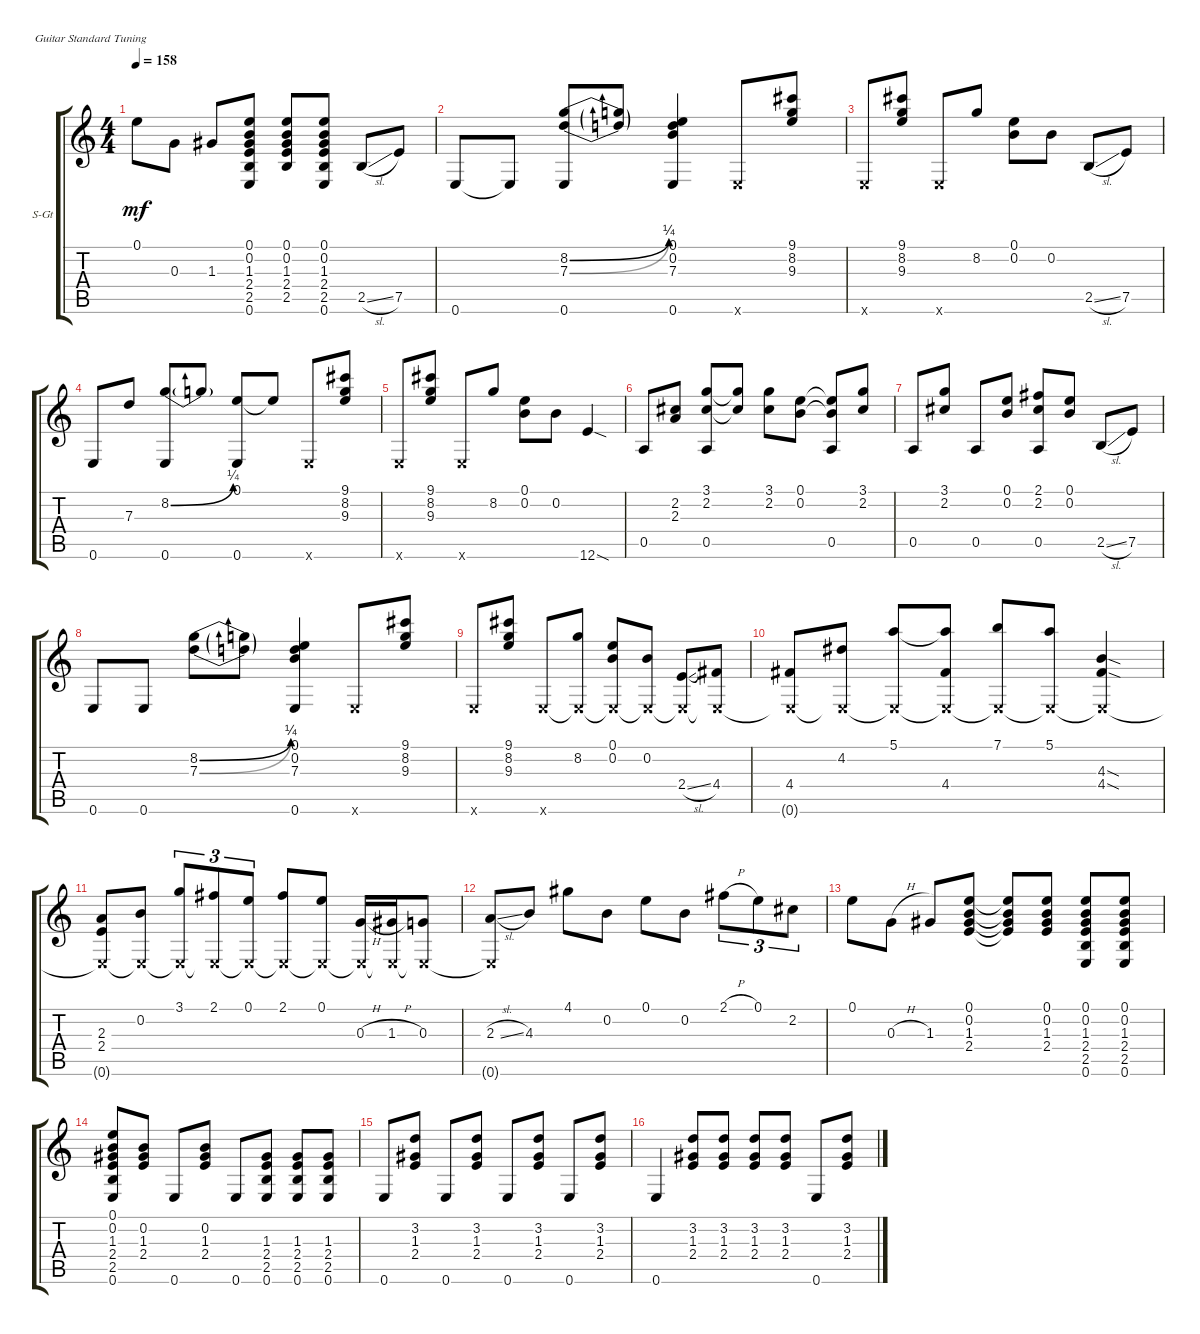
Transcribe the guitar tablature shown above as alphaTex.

\defaultSystemsLayout 4
\bracketExtendMode groupsimilarinstruments
\firstSystemTrackNameOrientation horizontal
\otherSystemsTrackNameOrientation horizontal
\track ("Steel Guitar" "S-Gt") {instrument acousticguitarsteel}
\staff {score tabs}
\tuning (E4 B3 G3 D3 A2 E2)
\ts (4 4)
\tempo 158
\clef g2
\ks c
0.1.8{dy mf} 0.3.8 1.3.8 (1.3 2.4 2.5 0.6 0.1 0.2).8 (0.2 0.1 2.5 2.4 1.3).8 (1.3 0.2 0.1 2.5 2.4 0.6).8 2.5{sl}.8 7.5.8 |
0.6.8 0.6{t}.8 (0.6 8.2{be (bend 0 0 15.6 1)} 7.3{be (bend 0 0 15.6 1)}).8 (8.2{t} 7.3{t}).8 (7.3 0.2 0.1 0.6).4 0.6{x}.8 (9.1 8.2 9.3).8 |
0.6{x}.8 (9.1 8.2 9.3).8 0.6{x}.8 8.2.8 (0.2 0.1).8 0.2.8 2.5{sl}.8 7.5.8 |
0.6.8 7.3.8 (8.2{be (bend 0 0 15.6 1)} 0.6).8 8.2{t}.8 (0.1 0.6).8 0.1{t}.8 0.6{x}.8 (9.1 8.2 9.3).8 |
0.6{x}.8 (9.1 9.3 8.2).8 0.6{x}.8 8.2.8 (0.2 0.1).8 0.2.8 12.6{sod}.4 |
0.5.8 (2.3 2.2).8 (2.2 3.1 0.5).8 (3.1{t} 2.2{t}).8 (2.2 3.1).8 (0.1 0.2).8 (0.5 0.2{t} 0.1{t}).8 (3.1 2.2).8 |
0.5.8 (3.1 2.2).8 0.5.8 (0.1 0.2).8 (2.2 2.1 0.5).8 (0.1 0.2).8 2.5{sl}.8 7.5.8 |
0.6.8 0.6.8 (8.2{be (bend 0 0 15.6 1)} 7.3{be (bend 0 0 15.6 1)}).8 (8.2{t} 7.3{t}).8 (0.2 0.1 7.3 0.6).4 0.6{x}.8 (9.1 8.2 9.3).8 |
0.6{x}.8 (9.1 8.2 9.3).8 0.6{x}.8 (8.2 0.6{x t}).8 (0.2 0.1 0.6{x t}).8 (0.2 0.6{x t}).8 (2.4{sl} 0.6{x t}).8 (4.4 0.6{x t}).8 |
(4.4 0.6{x t}).8 (4.2 0.6{x t}).8 (5.1 0.6{x t}).8 (4.4 5.1{t} 0.6{x t}).8 (7.1 0.6{x t}).8 (5.1 0.6{x t}).8 (4.3{sod} 4.4{sod} 0.6{x t}).4 |
(2.3 2.4 0.6{x t}).8 (0.2 0.6{x t}).8 (3.1 0.6{x t}).8{tu (3 2)} (2.1 0.6{x t}).8{tu (3 2)} (0.1 0.6{x t}).8{tu (3 2)} (2.1 0.6{x t}).8 (0.1 0.6{x t}).8 (0.3{h} 0.6{x t}).16 (1.3{h} 0.6{x t}).16 (0.3 0.6{x t}).8 |
(2.3{sl} 0.6{x t}).8 4.3.8 4.1.8 0.2.8 0.1.8 0.2.8 2.1{h}.8{tu (3 2)} 0.1.8{tu (3 2)} 2.2.8{tu (3 2)} |
0.1.8 0.3{h}.8 1.3.8 (1.3 2.4 0.2 0.1).8 (0.2{t} 0.1{t} 2.4{t} 1.3{t}).8 (0.1 0.2 1.3 2.4).8 (2.4 2.5 0.6 0.1 0.2 1.3).8 (1.3 2.4 2.5 0.6 0.1 0.2).8 |
(0.1 0.2 1.3 2.4 2.5 0.6).8 (2.4 1.3 0.2).8 0.6.8 (2.4 1.3 0.2).8 0.6.8 (0.6 2.5 2.4 1.3).8 (1.3 2.4 2.5 0.6).8 (0.6 2.5 2.4 1.3).8 |
0.6.8 (2.4 1.3 3.2).8 0.6.8 (2.4 1.3 3.2).8 0.6.8 (2.4 1.3 3.2).8 0.6.8 (2.4 1.3 3.2).8 |
0.6.4 (2.4 1.3 3.2).8 (2.4 1.3 3.2).8 (2.4 1.3 3.2).8 (2.4 1.3 3.2).8 0.6.8 (2.4 1.3 3.2).8
